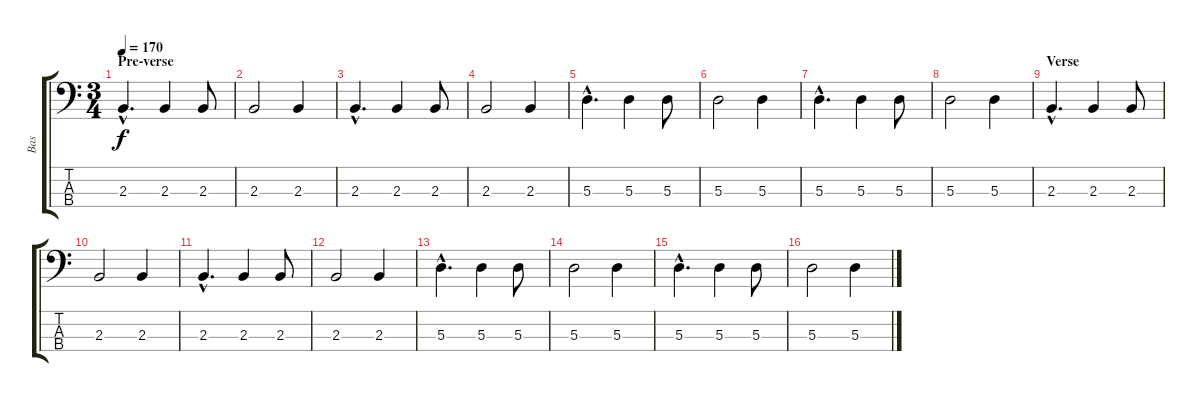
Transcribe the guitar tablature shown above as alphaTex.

\track ("Bas" "Bas") {instrument electricbassfinger}
\staff {score tabs}
\tuning (G2 D2 A1 D1) {hide}
\ts (3 4)
\section ("" "Pre-verse")
\tempo 170
\clef f4
\ks c
2.3{hac}.4{d dy f} 2.3.4 2.3.8 |
2.3.2 2.3.4 |
2.3{hac}.4{d} 2.3.4 2.3.8 |
2.3.2 2.3.4 |
5.3{hac}.4{d} 5.3.4 5.3.8 |
5.3.2 5.3.4 |
5.3{hac}.4{d} 5.3.4 5.3.8 |
5.3.2 5.3.4 |
\section ("" "Verse")
2.3{hac}.4{d} 2.3.4 2.3.8 |
2.3.2 2.3.4 |
2.3{hac}.4{d} 2.3.4 2.3.8 |
2.3.2 2.3.4 |
5.3{hac}.4{d} 5.3.4 5.3.8 |
5.3.2 5.3.4 |
5.3{hac}.4{d} 5.3.4 5.3.8 |
5.3.2 5.3.4
